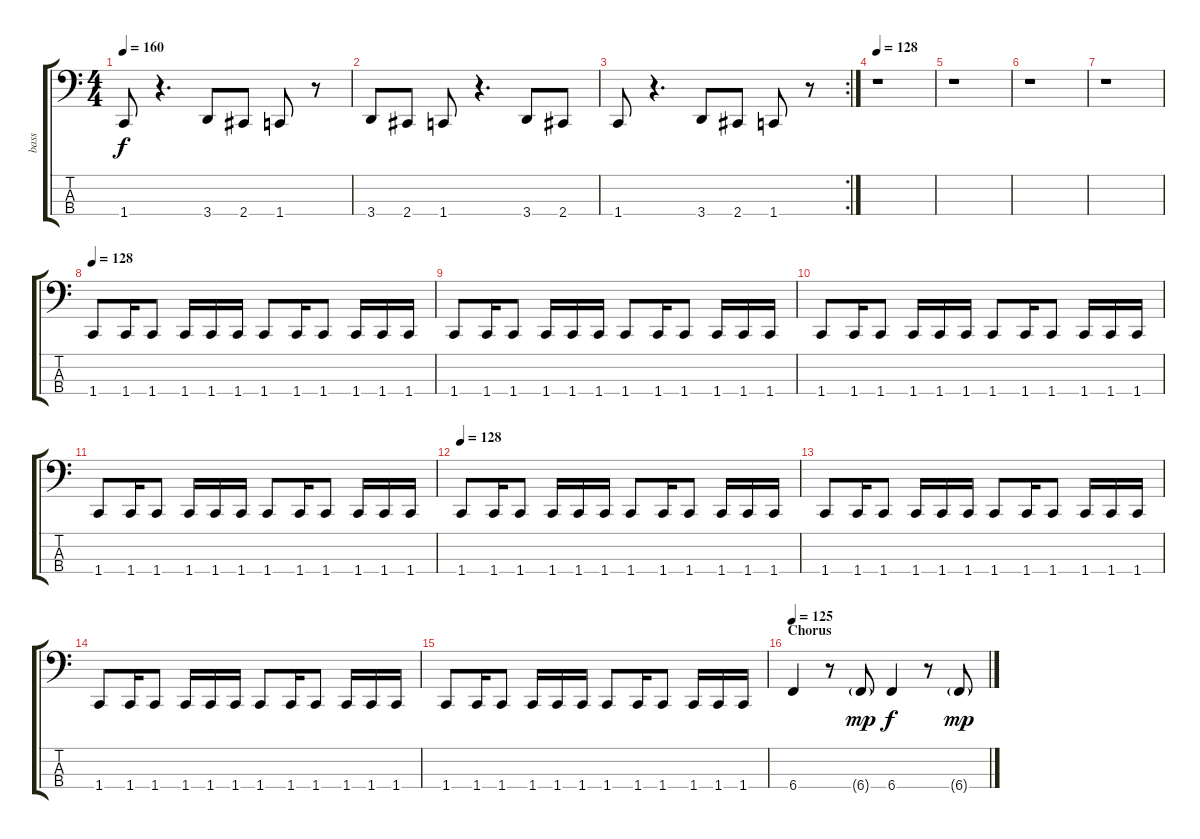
\track ("bass" "bass") {instrument electricbasspick}
\staff {score tabs}
\tuning (E2 B1 Gb1 B0) {hide}
\ts (4 4)
\tempo 160
\clef f4
\ks c
1.4.8{dy f} r.4{d} 3.4.8 2.4.8 1.4.8 r.8 |
3.4.8 2.4.8 1.4.8 r.4{d} 3.4.8 2.4.8 |
\rc 2
1.4.8 r.4{d} 3.4.8 2.4.8 1.4.8 r.8 |
\tempo 128
r.1 |
r.1 |
r.1 |
r.1 |
\tempo 128
1.4.8 1.4.16 1.4.8 1.4.16 1.4.16 1.4.16 1.4.8 1.4.16 1.4.8 1.4.16 1.4.16 1.4.16 |
1.4.8 1.4.16 1.4.8 1.4.16 1.4.16 1.4.16 1.4.8 1.4.16 1.4.8 1.4.16 1.4.16 1.4.16 |
1.4.8 1.4.16 1.4.8 1.4.16 1.4.16 1.4.16 1.4.8 1.4.16 1.4.8 1.4.16 1.4.16 1.4.16 |
1.4.8 1.4.16 1.4.8 1.4.16 1.4.16 1.4.16 1.4.8 1.4.16 1.4.8 1.4.16 1.4.16 1.4.16 |
\tempo 128
1.4.8 1.4.16 1.4.8 1.4.16 1.4.16 1.4.16 1.4.8 1.4.16 1.4.8 1.4.16 1.4.16 1.4.16 |
1.4.8 1.4.16 1.4.8 1.4.16 1.4.16 1.4.16 1.4.8 1.4.16 1.4.8 1.4.16 1.4.16 1.4.16 |
1.4.8 1.4.16 1.4.8 1.4.16 1.4.16 1.4.16 1.4.8 1.4.16 1.4.8 1.4.16 1.4.16 1.4.16 |
1.4.8 1.4.16 1.4.8 1.4.16 1.4.16 1.4.16 1.4.8 1.4.16 1.4.8 1.4.16 1.4.16 1.4.16 |
\section ("" "Chorus")
\tempo 125
6.4.4 r.8 6.4{g}.8{dy mp} 6.4.4{dy f} r.8 6.4{g}.8{dy mp}
